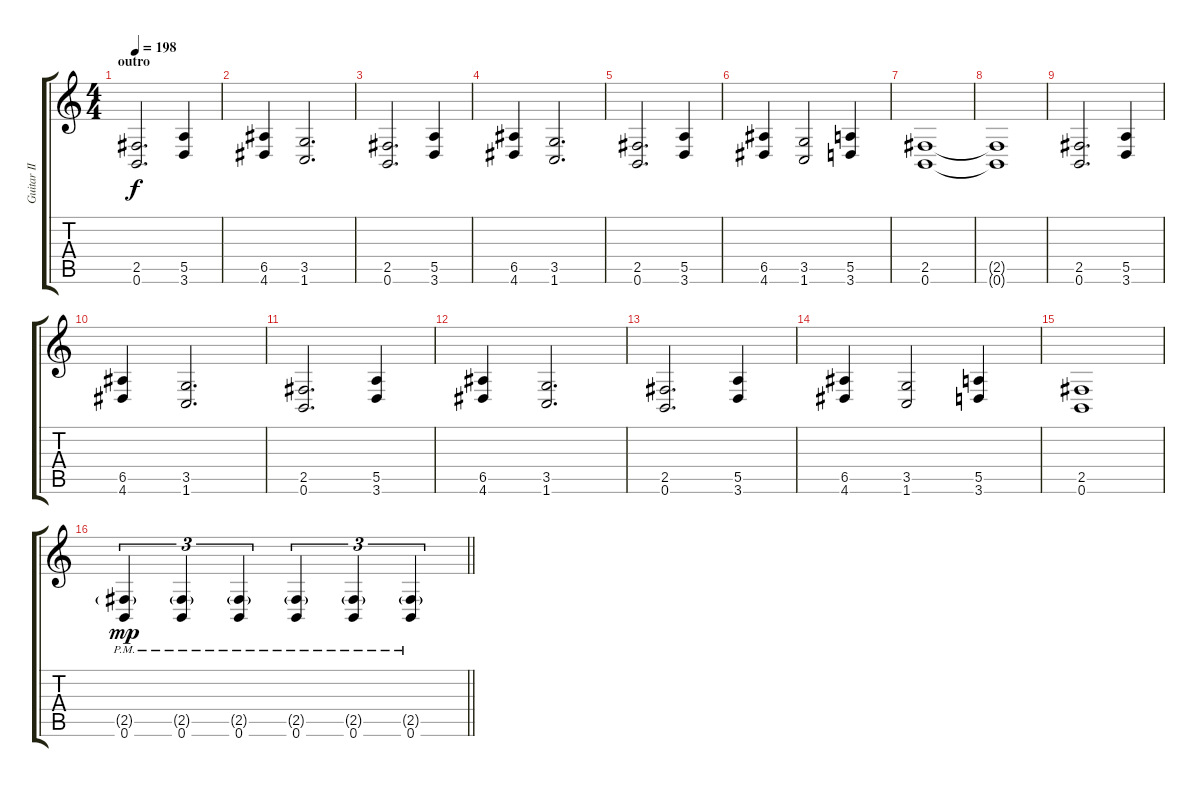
\track ("Guitar II" "Guitar II") {instrument distortionguitar}
\staff {score tabs}
\tuning (B3 Gb3 D3 A2 E2 B1) {hide}
\ts (4 4)
\section ("" "outro")
\tempo 198
\clef g2
\ks c
(2.5 0.6).2{d dy f} (5.5 3.6).4 |
(6.5 4.6).4 (3.5 1.6).2{d} |
(2.5 0.6).2{d} (5.5 3.6).4 |
(6.5 4.6).4 (3.5 1.6).2{d} |
(2.5 0.6).2{d} (5.5 3.6).4 |
(6.5 4.6).4 (3.5 1.6).2 (5.5 3.6).4 |
(2.5 0.6).1 |
(2.5{t} 0.6{t}).1 |
(2.5 0.6).2{d} (5.5 3.6).4 |
(6.5 4.6).4 (3.5 1.6).2{d} |
(2.5 0.6).2{d} (5.5 3.6).4 |
(6.5 4.6).4 (3.5 1.6).2{d} |
(2.5 0.6).2{d} (5.5 3.6).4 |
(6.5 4.6).4 (3.5 1.6).2 (5.5 3.6).4 |
(2.5 0.6).1 |
\barLineRight lightlight
(2.5{g pm} 0.6{pm}).4{tu (3 2) dy mp} (2.5{g pm} 0.6{pm}).4{tu (3 2)} (2.5{g pm} 0.6{pm}).4{tu (3 2)} (2.5{g pm} 0.6{pm}).4{tu (3 2)} (2.5{g pm} 0.6{pm}).4{tu (3 2)} (2.5{g pm} 0.6{pm}).4{tu (3 2)}
